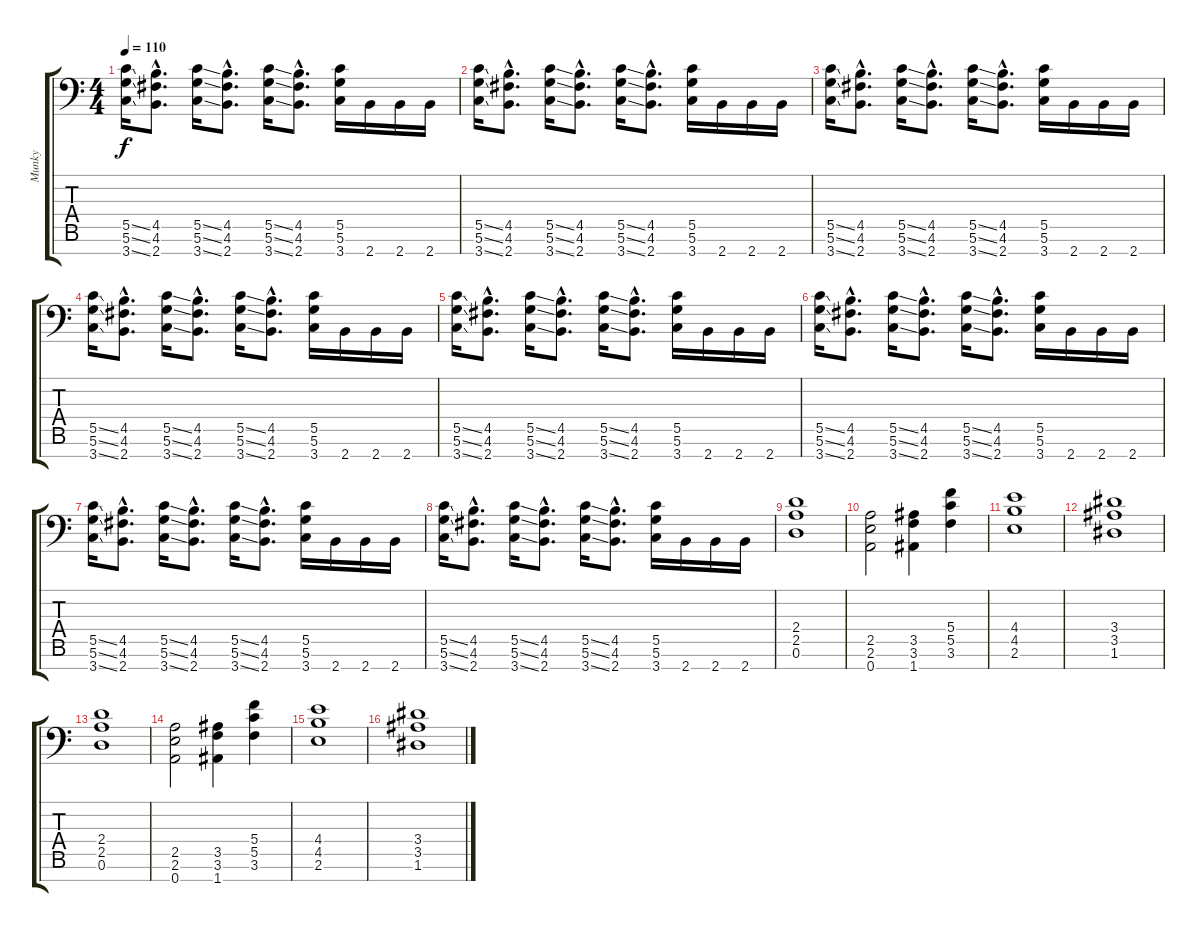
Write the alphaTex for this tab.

\track ("Munky" "Munky") {instrument distortionguitar}
\staff {score tabs}
\tuning (D4 A3 F3 C3 G2 D2 A1) {hide}
\ts (4 4)
\tempo 110
\clef f4
\ks c
(5.5{ss} 5.6{ss} 3.7{ss}).16{dy f} (4.5{hac} 4.6{hac} 2.7{hac}).8{d} (5.5{ss} 5.6{ss} 3.7{ss}).16 (4.5{hac} 4.6{hac} 2.7{hac}).8{d} (5.5{ss} 5.6{ss} 3.7{ss}).16 (4.5{hac} 4.6{hac} 2.7{hac}).8{d} (5.5 5.6 3.7).16 2.7.16 2.7.16 2.7.16 |
(5.5{ss} 5.6{ss} 3.7{ss}).16 (4.5{hac} 4.6{hac} 2.7{hac}).8{d} (5.5{ss} 5.6{ss} 3.7{ss}).16 (4.5{hac} 4.6{hac} 2.7{hac}).8{d} (5.5{ss} 5.6{ss} 3.7{ss}).16 (4.5{hac} 4.6{hac} 2.7{hac}).8{d} (5.5 5.6 3.7).16 2.7.16 2.7.16 2.7.16 |
(5.5{ss} 5.6{ss} 3.7{ss}).16 (4.5{hac} 4.6{hac} 2.7{hac}).8{d} (5.5{ss} 5.6{ss} 3.7{ss}).16 (4.5{hac} 4.6{hac} 2.7{hac}).8{d} (5.5{ss} 5.6{ss} 3.7{ss}).16 (4.5{hac} 4.6{hac} 2.7{hac}).8{d} (5.5 5.6 3.7).16 2.7.16 2.7.16 2.7.16 |
(5.5{ss} 5.6{ss} 3.7{ss}).16 (4.5{hac} 4.6{hac} 2.7{hac}).8{d} (5.5{ss} 5.6{ss} 3.7{ss}).16 (4.5{hac} 4.6{hac} 2.7{hac}).8{d} (5.5{ss} 5.6{ss} 3.7{ss}).16 (4.5{hac} 4.6{hac} 2.7{hac}).8{d} (5.5 5.6 3.7).16 2.7.16 2.7.16 2.7.16 |
(5.5{ss} 5.6{ss} 3.7{ss}).16 (4.5{hac} 4.6{hac} 2.7{hac}).8{d} (5.5{ss} 5.6{ss} 3.7{ss}).16 (4.5{hac} 4.6{hac} 2.7{hac}).8{d} (5.5{ss} 5.6{ss} 3.7{ss}).16 (4.5{hac} 4.6{hac} 2.7{hac}).8{d} (5.5 5.6 3.7).16 2.7.16 2.7.16 2.7.16 |
(5.5{ss} 5.6{ss} 3.7{ss}).16 (4.5{hac} 4.6{hac} 2.7{hac}).8{d} (5.5{ss} 5.6{ss} 3.7{ss}).16 (4.5{hac} 4.6{hac} 2.7{hac}).8{d} (5.5{ss} 5.6{ss} 3.7{ss}).16 (4.5{hac} 4.6{hac} 2.7{hac}).8{d} (5.5 5.6 3.7).16 2.7.16 2.7.16 2.7.16 |
(5.5{ss} 5.6{ss} 3.7{ss}).16 (4.5{hac} 4.6{hac} 2.7{hac}).8{d} (5.5{ss} 5.6{ss} 3.7{ss}).16 (4.5{hac} 4.6{hac} 2.7{hac}).8{d} (5.5{ss} 5.6{ss} 3.7{ss}).16 (4.5{hac} 4.6{hac} 2.7{hac}).8{d} (5.5 5.6 3.7).16 2.7.16 2.7.16 2.7.16 |
(5.5{ss} 5.6{ss} 3.7{ss}).16 (4.5{hac} 4.6{hac} 2.7{hac}).8{d} (5.5{ss} 5.6{ss} 3.7{ss}).16 (4.5{hac} 4.6{hac} 2.7{hac}).8{d} (5.5{ss} 5.6{ss} 3.7{ss}).16 (4.5{hac} 4.6{hac} 2.7{hac}).8{d} (5.5 5.6 3.7).16 2.7.16 2.7.16 2.7.16 |
(2.4 2.5 0.6).1 |
(2.5 2.6 0.7).2 (3.5 3.6 1.7).4 (5.4 5.5 3.6).4 |
(4.4 4.5 2.6).1 |
(3.4 3.5 1.6).1 |
(2.4 2.5 0.6).1 |
(2.5 2.6 0.7).2 (3.5 3.6 1.7).4 (5.4 5.5 3.6).4 |
(4.4 4.5 2.6).1 |
(3.4 3.5 1.6).1
